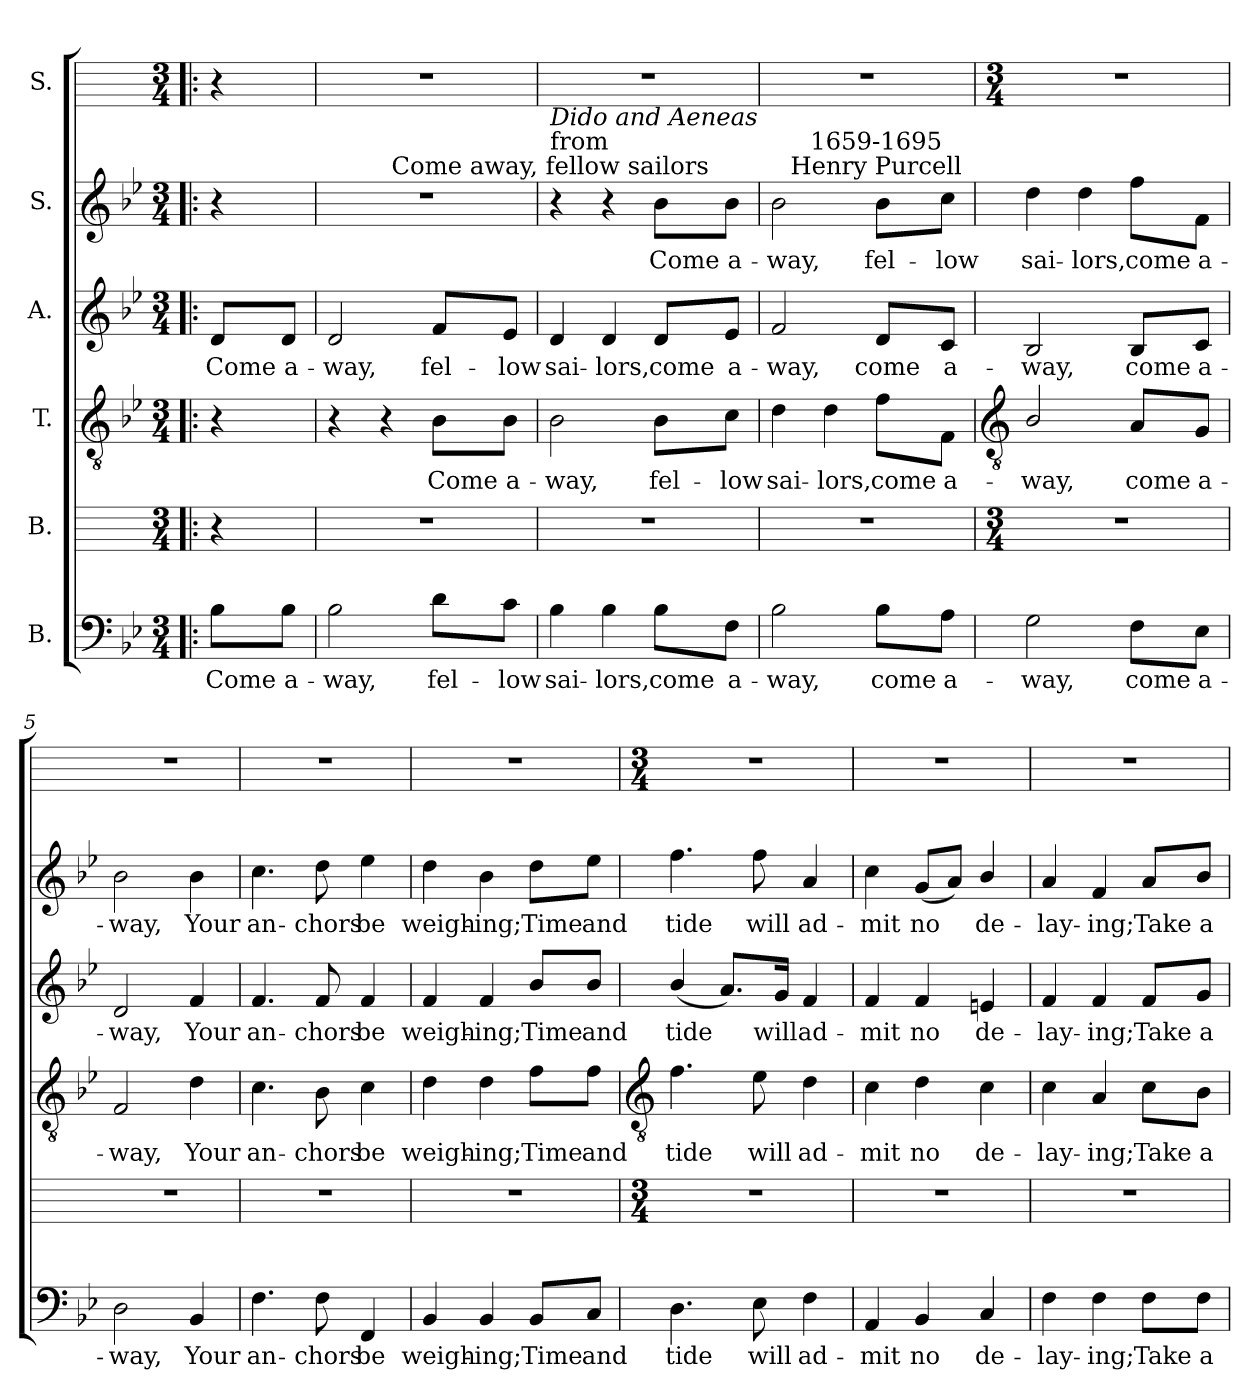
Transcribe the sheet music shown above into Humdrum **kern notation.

**kern	**text	**kern	**kern	**text	**kern	**text	**kern	**text	**kern
*part6	*part6	*part5	*part4	*part4	*part3	*part3	*part2	*part2	*part1
*staff6	*staff6	*staff5	*staff4	*staff4	*staff3	*staff3	*staff2	*staff2	*staff1
*I"B.	*	*I"B.	*I"T.	*	*I"A.	*	*I"S.	*	*I"S.
*clefF4	*	*	*clefGv2	*	*clefG2	*	*clefG2	*	*
*k[b-e-]	*	*	*k[b-e-]	*	*k[b-e-]	*	*k[b-e-]	*	*
*B-:	*	*	*B-:	*	*B-:	*	*B-:	*	*
*M3/4	*	*M3/4	*M3/4	*	*M3/4	*	*M3/4	*	*M3/4
=!|:	=!|:	=!|:	=!|:	=!|:	=!|:	=!|:	=!|:	=!|:	=!|:
!	!LO:LY:b	!	!	!	!	!LO:LY:b	!	!	!
8B-\L	Come	4r	4r	.	8d/L	Come	4r	.	4r
!	!LO:LY:b	!	!	!	!	!LO:LY:b	!	!	!
8B-\J	a-	.	.	.	8d/J	a-	.	.	.
=1	=1	=1	=1	=1	=1	=1	=1	=1	=1
!	!LO:LY:b	!	!	!	!	!LO:LY:b	!LO:N:vis=1	!	!
2B-	-way,	2.r	4r	.	2d	-way,	2.r	.	2.r
.	.	.	4r	.	.	.	.	.	.
!	!LO:LY:b	!	!	!LO:LY:b	!	!LO:LY:b	!	!	!
8d\L	fel-	.	8B-\L	Come	8f/L	fel-	.	.	.
!	!LO:LY:b	!	!	!LO:LY:b	!	!LO:LY:b	!	!	!
8c\J	-low	.	8B-\J	a-	8e-/J	-low	.	.	.
=2	=2	=2	=2	=2	=2	=2	=2	=2	=2
!	!	!	!	!	!	!	!LO:TX:a:cj:t=Come away, fellow sailors	!	!
!	!	!	!	!	!	!	!LO:TX:a:t=from	!	!
!	!	!	!	!	!	!	!LO:TX:a:i:t=Dido and Aeneas	!	!
!	!LO:LY:b	!	!	!LO:LY:b	!	!LO:LY:b	!	!	!
4B-	sai-	2.r	2B-	-way,	4d	sai-	4r	.	2.r
!	!LO:LY:b	!	!	!	!	!LO:LY:b	!	!	!
4B-	-lors,	.	.	.	4d	-lors,	4r	.	.
!	!LO:LY:b	!	!	!LO:LY:b	!	!LO:LY:b	!	!LO:LY:b	!
8B-\L	come	.	8B-\L	fel-	8d/L	come	8b-\L	Come	.
!	!LO:LY:b	!	!	!LO:LY:b	!	!LO:LY:b	!	!LO:LY:b	!
8F\J	a-	.	8c\J	-low	8e-/J	a-	8b-\J	a-	.
=3	=3	=3	=3	=3	=3	=3	=3	=3	=3
!	!LO:LY:b	!	!	!LO:LY:b	!	!LO:LY:b	!	!LO:LY:b	!
2B-	-way,	2.r	4d	sai-	2f	-way,	2b-	-way,	2.r
!	!	!	!	!LO:LY:b	!	!	!	!	!
.	.	.	4d	-lors,	.	.	.	.	.
!	!	!	!	!	!	!	!LO:TX:a:cj:t=Henry Purcell	!	!
!	!	!	!	!	!	!	!LO:TX:a:cj:t=1659-1695	!	!
!	!LO:LY:b	!	!	!LO:LY:b	!	!LO:LY:b	!	!LO:LY:b	!
8B-\L	come	.	8f\L	come	8d/L	come	8b-\L	fel-	.
!	!LO:LY:b	!	!	!LO:LY:b	!	!LO:LY:b	!	!LO:LY:b	!
8A\J	a-	.	8F\J	a-	8c/J	a-	8cc\J	-low	.
!!LO:LB:g=z
=4	=4	=4	=4	=4	=4	=4	=4	=4	=4
*	*	*	*clefGv2	*	*	*	*	*	*
*	*	*M3/4	*	*	*	*	*	*	*M3/4
!	!LO:LY:b	!	!	!LO:LY:b	!	!LO:LY:b	!	!LO:LY:b	!
2G	-way,	2.r	2B-/	-way,	2B-	-way,	4dd	sai-	2.r
!	!	!	!	!	!	!	!	!LO:LY:b	!
.	.	.	.	.	.	.	4dd	-lors,	.
!	!LO:LY:b	!	!	!LO:LY:b	!	!LO:LY:b	!	!LO:LY:b	!
8F\L	come	.	8A/L	come	8B-/L	come	8ff\L	come	.
!	!LO:LY:b	!	!	!LO:LY:b	!	!LO:LY:b	!	!LO:LY:b	!
8E-\J	a-	.	8G/J	a-	8c/J	a-	8f\J	a-	.
=5	=5	=5	=5	=5	=5	=5	=5	=5	=5
!	!LO:LY:b	!	!	!LO:LY:b	!	!LO:LY:b	!	!LO:LY:b	!
2D	-way,	2.r	2F	-way,	2d	-way,	2b-	-way,	2.r
!	!LO:LY:b	!	!	!LO:LY:b	!	!LO:LY:b	!	!LO:LY:b	!
4BB-	Your	.	4d	Your	4f	Your	4b-	Your	.
=6	=6	=6	=6	=6	=6	=6	=6	=6	=6
!	!LO:LY:b	!	!	!LO:LY:b	!	!LO:LY:b	!	!LO:LY:b	!
4.F	an-	2.r	4.c	an-	4.f	an-	4.cc	an-	2.r
!	!LO:LY:b	!	!	!LO:LY:b	!	!LO:LY:b	!	!LO:LY:b	!
8F	-chors	.	8B-	-chors	8f	-chors	8dd	-chors	.
!	!LO:LY:b	!	!	!LO:LY:b	!	!LO:LY:b	!	!LO:LY:b	!
4FF	be	.	4c	be	4f	be	4ee-	be	.
=7	=7	=7	=7	=7	=7	=7	=7	=7	=7
!	!LO:LY:b	!	!	!LO:LY:b	!	!LO:LY:b	!	!LO:LY:b	!
4BB-	weigh-	2.r	4d	weigh-	4f	weigh-	4dd	weigh-	2.r
!	!LO:LY:b	!	!	!LO:LY:b	!	!LO:LY:b	!	!LO:LY:b	!
4BB-	-ing;	.	4d	-ing;	4f	-ing;	4b-	-ing;	.
!	!LO:LY:b	!	!	!LO:LY:b	!	!LO:LY:b	!	!LO:LY:b	!
8BB-/L	Time	.	8f\L	Time	8b-/L	Time	8dd\L	Time	.
!	!LO:LY:b	!	!	!LO:LY:b	!	!LO:LY:b	!	!LO:LY:b	!
8C/J	and	.	8f\J	and	8b-/J	and	8ee-\J	and	.
!!LO:LB:g=z
=8	=8	=8	=8	=8	=8	=8	=8	=8	=8
*	*	*	*clefGv2	*	*	*	*	*	*
*	*	*M3/4	*	*	*	*	*	*	*M3/4
!	!LO:LY:b	!	!	!LO:LY:b	!	!LO:LY:b	!	!LO:LY:b	!
4.D	tide	2.r	4.f	tide	(<4b-/	tide	4.ff	tide	2.r
.	.	.	.	.	8.a/L)	.	.	.	.
!	!LO:LY:b	!	!	!LO:LY:b	!	!	!	!LO:LY:b	!
8E-	will	.	8e-	will	.	.	8ff	will	.
!	!	!	!	!	!	!LO:LY:b	!	!	!
.	.	.	.	.	16g/Jk	will	.	.	.
!	!LO:LY:b	!	!	!LO:LY:b	!	!LO:LY:b	!	!LO:LY:b	!
4F	ad-	.	4d	ad-	4f	ad-	4a	ad-	.
=9	=9	=9	=9	=9	=9	=9	=9	=9	=9
!	!LO:LY:b	!	!	!LO:LY:b	!	!LO:LY:b	!	!LO:LY:b	!
4AA	-mit	2.r	4c	-mit	4f	-mit	4cc	-mit	2.r
!	!LO:LY:b	!	!	!LO:LY:b	!	!LO:LY:b	!	!LO:LY:b	!
4BB-	no	.	4d	no	4f	no	(<8g/L	no	.
.	.	.	.	.	.	.	8a/J)	.	.
!	!LO:LY:b	!	!	!LO:LY:b	!	!LO:LY:b	!	!LO:LY:b	!
4C	de-	.	4c	de-	4en	de-	4b-/	de-	.
=10	=10	=10	=10	=10	=10	=10	=10	=10	=10
!	!LO:LY:b	!	!	!LO:LY:b	!	!LO:LY:b	!	!LO:LY:b	!
4F	-lay-	2.r	4c	-lay-	4f	-lay-	4a	-lay-	2.r
!	!LO:LY:b	!	!	!LO:LY:b	!	!LO:LY:b	!	!LO:LY:b	!
4F	-ing;	.	4A	-ing;	4f	-ing;	4f	-ing;	.
!	!LO:LY:b	!	!	!LO:LY:b	!	!LO:LY:b	!	!LO:LY:b	!
8F\L	Take	.	8c\L	Take	8f/L	Take	8a/L	Take	.
!	!LO:LY:b	!	!	!LO:LY:b	!	!LO:LY:b	!	!LO:LY:b	!
8F\J	a	.	8B-\J	a	8g/J	a	8b-/J	a	.
=	=	=	=	=	=	=	=	=	=
*-	*-	*-	*-	*-	*-	*-	*-	*-	*-
